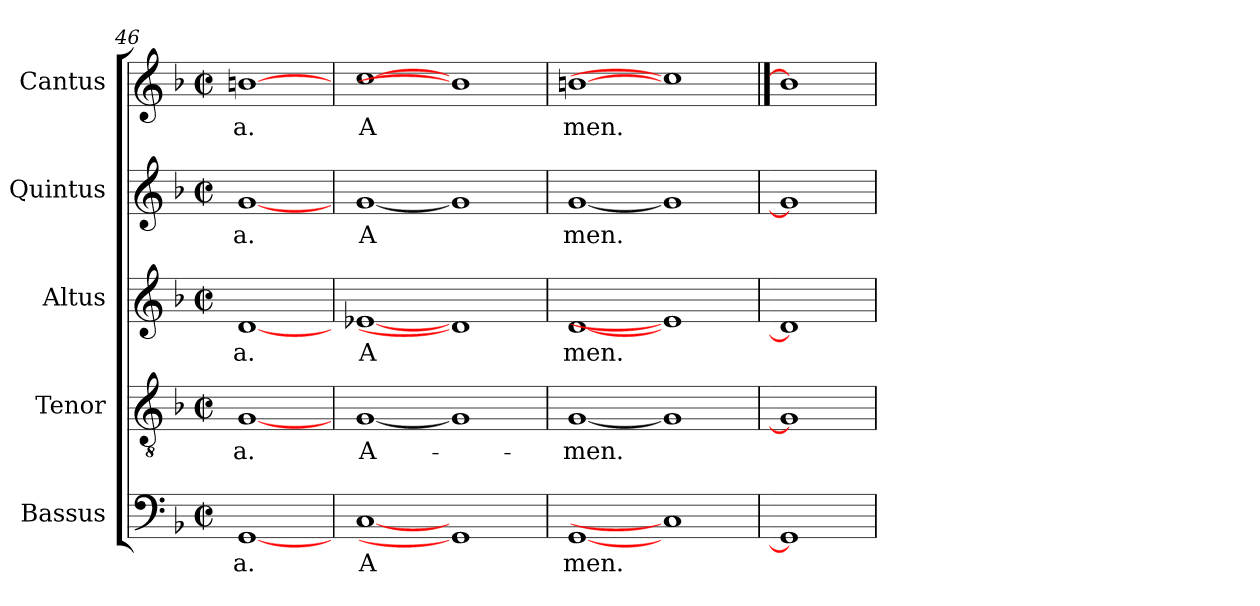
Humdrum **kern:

**kern	**text	**kern	**text	**kern	**text	**kern	**text	**kern	**text
*part5	*part5	*part4	*part4	*part3	*part3	*part2	*part2	*part1	*part1
*staff5	*staff5	*staff4	*staff4	*staff3	*staff3	*staff2	*staff2	*staff1	*staff1
*I"Bassus	*	*I"Tenor	*	*I"Altus	*	*I"Quintus	*	*I"Cantus	*
*clefF4	*	*clefGv2	*	*clefG2	*	*clefG2	*	*clefG2	*
*k[b-]	*	*k[b-]	*	*k[b-]	*	*k[b-]	*	*k[b-]	*
*F:	*	*F:	*	*F:	*	*F:	*	*F:	*
*M2/2	*	*M2/2	*	*M2/2	*	*M2/2	*	*M2/2	*
*met(c|)	*	*met(c|)	*	*met(c|)	*	*met(c|)	*	*met(c|)	*
=46	=46	=46	=46	=46	=46	=46	=46	=46	=46
!	!LO:LY:b:cj	!	!LO:LY:b:cj	!	!LO:LY:b:cj	!	!LO:LY:b:cj	!	!LO:LY:b:cj
[1GG	a.	[1G	-a.	[1d	a.	[1g	a.	[1bn	a.
=47	=47	=47	=47	=47	=47	=47	=47	=47	=47
!	!LO:LY:b:cj	!	!LO:LY:b:cj	!	!LO:LY:b:cj	!	!LO:LY:b:cj	!	!LO:LY:b:cj
[1C	A	[1G	A-	[1e-X	A	[1g	A	[1cc	A
1GG]	.	1G]	.	1d]	.	1g]	.	1b]	.
=48	=48	=48	=48	=48	=48	=48	=48	=48	=48
!	!LO:LY:b:cj	!	!LO:LY:b:cj	!	!LO:LY:b:cj	!	!LO:LY:b:cj	!	!LO:LY:b:cj
[1GG	men.	[1G	-men.	[1d	men.	[1g	men.	[1bn	men.
1C]	.	1G]	.	1e-]	.	1g]	.	1cc]	.
=49	==49	=49	==49	=49	==49	=49	==49	==49	==49
1GG]	.	1G]	.	1d]	.	1g]	.	1b]	.
=	=	=	=	=	=	=	=	=	=
*-	*-	*-	*-	*-	*-	*-	*-	*-	*-
